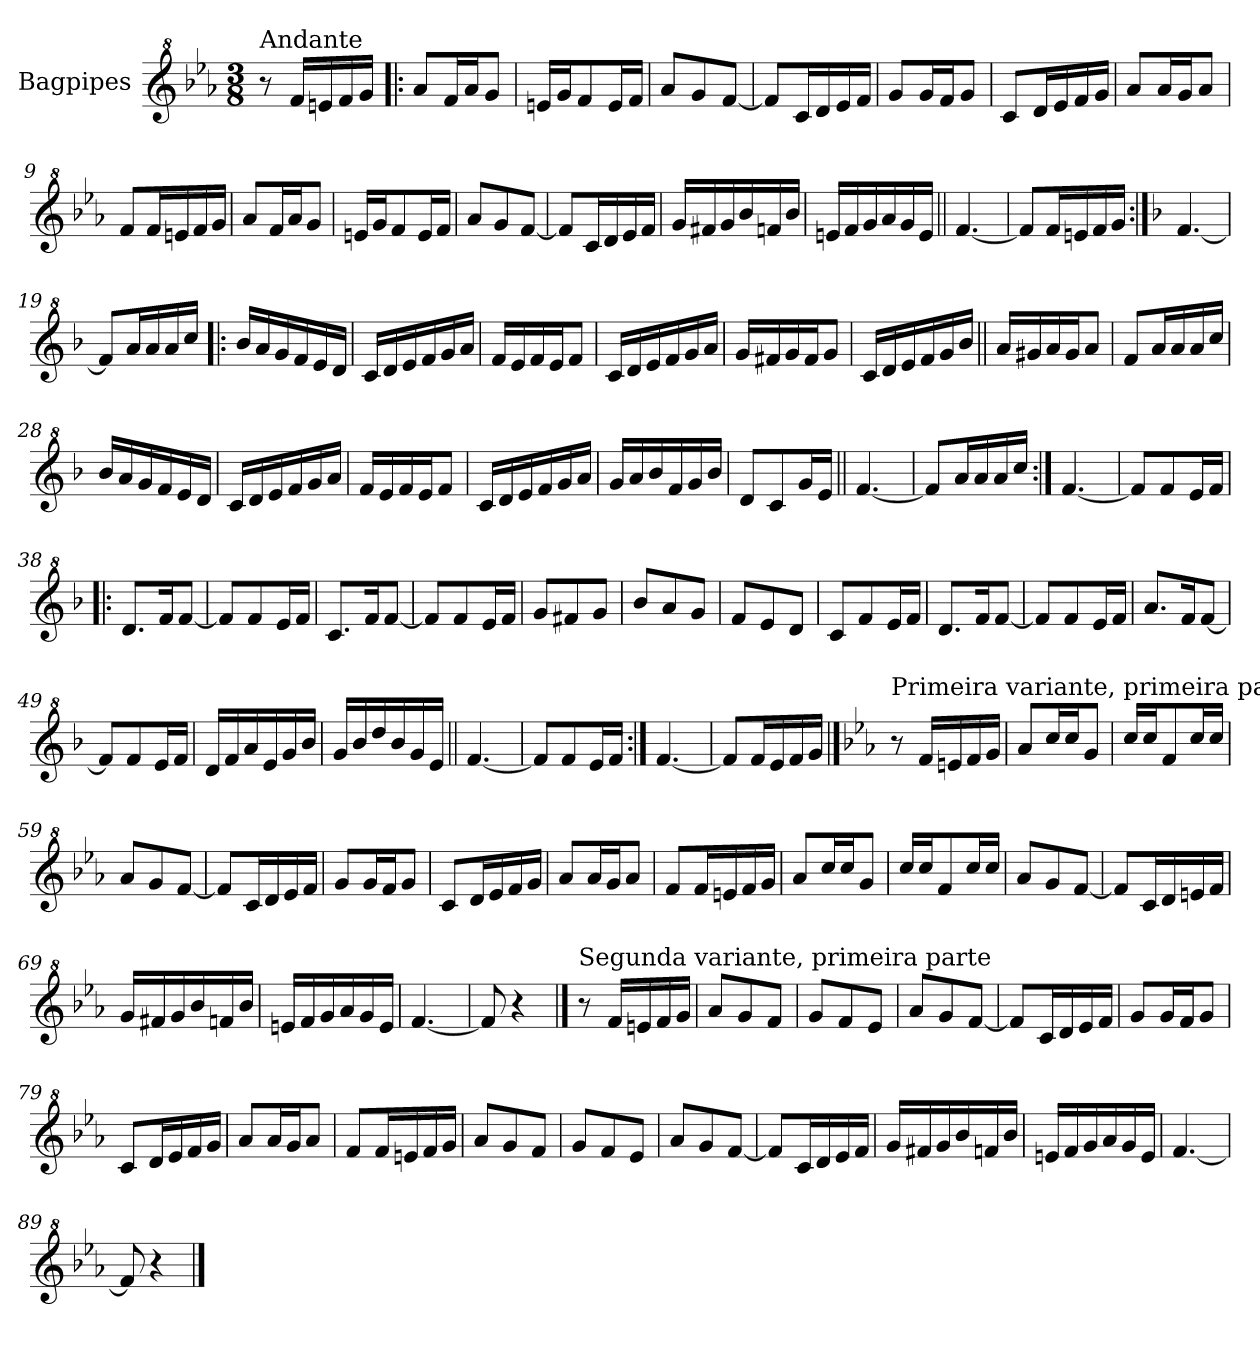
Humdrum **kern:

**kern
*part1
*staff1
*I"Bagpipes
*I'Bag
*clefG^2
*k[b-e-a-]
*E-:
*M3/8
=1
!LO:TX:a:t=Andante
8r
16ff/LL
16een/
16ff/
16gg/JJ
=2!|:
8aa-/L
16ff/L
16aa-/J
8gg/J
=3
16een/LL
16gg/J
8ff/
16ee/L
16ff/JJ
=4
8aa-/L
8gg/
[8ff/J
=5
8ff/L]
16cc/L
16dd/
16ee-/
16ff/JJ
=6
8gg/L
16gg/L
16ff/J
8gg/J
=7
8cc/L
16dd/L
16ee-/
16ff/
16gg/JJ
=8
8aa-/L
16aa-/L
16gg/J
8aa-/J
=9
8ff/L
16ff/L
16een/
16ff/
16gg/JJ
!!LO:LB:g=z
=10
8aa-/L
16ff/L
16aa-/J
8gg/J
=11
16een/LL
16gg/J
8ff/
16ee/L
16ff/JJ
=12
8aa-/L
8gg/
[8ff/J
=13
8ff/L]
16cc/L
16dd/
16ee-/
16ff/JJ
=14
16gg/LL
16ff#X/
16gg/
16bb-/
16ffn/
16bb-/JJ
=15
16een/LL
16ff/
16gg/
16aa-/
16gg/
16ee/JJ
=16||
[4.ff/
=17
8ff/L]
16ff/L
16een/
16ff/
16gg/JJ
=18:|!
*k[b-]
*F:
[4.ff/
!!LO:LB:g=z
=19
8ff/L]
16aa/L
16aa/
16aa/
16ccc/JJ
=20!|:
16bb-/LL
16aa/
16gg/
16ff/
16ee/
16dd/JJ
=21
16cc/LL
16dd/
16ee/
16ff/
16gg/
16aa/JJ
=22
16ff/LL
16ee/
16ff/
16ee/J
8ff/J
=23
16cc/LL
16dd/
16ee/
16ff/
16gg/
16aa/JJ
=24
16gg/LL
16ff#X/
16gg/
16ff#/J
8gg/J
=25
16cc/LL
16dd/
16ee/
16ff/
16gg/
16bb-/JJ
!!LO:LB:g=z
=26||
16aa/LL
16gg#X/
16aa/
16gg#/J
8aa/J
=27
8ff/L
16aa/L
16aa/
16aa/
16ccc/JJ
=28
16bb-/LL
16aa/
16gg/
16ff/
16ee/
16dd/JJ
=29
16cc/LL
16dd/
16ee/
16ff/
16gg/
16aa/JJ
=30
16ff/LL
16ee/
16ff/
16ee/J
8ff/J
=31
16cc/LL
16dd/
16ee/
16ff/
16gg/
16aa/JJ
=32
16gg/LL
16aa/
16bb-/
16ff/
16gg/
16bb-/JJ
=33
8dd/L
8cc/
16gg/L
16ee/JJ
!!LO:LB:g=z
=34||
[4.ff/
=35
8ff/L]
16aa/L
16aa/
16aa/
16ccc/JJ
=36:|!
[4.ff/
=37
8ff/L]
8ff/
16ee/L
16ff/JJ
=38!|:
8.dd/L
16ff/K
[8ff/J
=39
8ff/L]
8ff/
16ee/L
16ff/JJ
=40
8.cc/L
16ff/K
[8ff/J
=41
8ff/L]
8ff/
16ee/L
16ff/JJ
=42
8gg/L
8ff#X/
8gg/J
=43
8bb-/L
8aa/
8gg/J
=44
8ff/L
8ee/
8dd/J
!!LO:LB:g=z
=45
8cc/L
8ff/
16ee/L
16ff/JJ
=46
8.dd/L
16ff/K
[8ff/J
=47
8ff/L]
8ff/
16ee/L
16ff/JJ
=48
8.aa/L
16ff/K
[8ff/J
=49
8ff/L]
8ff/
16ee/L
16ff/JJ
=50
16dd/LL
16ff/
16aa/
16ee/
16gg/
16bb-/JJ
=51
16gg/LL
16bb-/
16ddd/
16bb-/
16gg/
16ee/JJ
=52||
[4.ff/
=53
8ff/L]
8ff/
16ee/L
16ff/JJ
=54:|!
[4.ff/
!!LO:LB:g=z
=55
8ff/L]
16ff/L
16ee/
16ff/
16gg/JJ
==56
*k[b-e-a-]
*E-:
!LO:TX:a:t=Primeira variante, primeira parte
8r
16ff/LL
16een/
16ff/
16gg/JJ
=57
8aa-/L
16ccc/L
16ccc/J
8gg/J
=58
16ccc/LL
16ccc/J
8ff/
16ccc/L
16ccc/JJ
=59
8aa-/L
8gg/
[8ff/J
=60
8ff/L]
16cc/L
16dd/
16ee-/
16ff/JJ
=61
8gg/L
16gg/L
16ff/J
8gg/J
=62
8cc/L
16dd/L
16ee-/
16ff/
16gg/JJ
=63
8aa-/L
16aa-/L
16gg/J
8aa-/J
!!LO:LB:g=z
=64
8ff/L
16ff/L
16een/
16ff/
16gg/JJ
=65
8aa-/L
16ccc/L
16ccc/J
8gg/J
=66
16ccc/LL
16ccc/J
8ff/
16ccc/L
16ccc/JJ
=67
8aa-/L
8gg/
[8ff/J
=68
8ff/L]
16cc/L
16dd/
16een/
16ff/JJ
=69
16gg/LL
16ff#X/
16gg/
16bb-/
16ffn/
16bb-/JJ
=70
16een/LL
16ff/
16gg/
16aa-/
16gg/
16ee/JJ
=71
[4.ff/
=72
8ff/]
4r
!!LO:LB:g=z
==73
!LO:TX:a:t=Segunda variante, primeira parte
8r
16ff/LL
16een/
16ff/
16gg/JJ
=74
8aa-/L
8gg/
8ff/J
=75
8gg/L
8ff/
8ee-/J
=76
8aa-/L
8gg/
[8ff/J
=77
8ff/L]
16cc/L
16dd/
16ee-/
16ff/JJ
=78
8gg/L
16gg/L
16ff/J
8gg/J
=79
8cc/L
16dd/L
16ee-/
16ff/
16gg/JJ
=80
8aa-/L
16aa-/L
16gg/J
8aa-/J
=81
8ff/L
16ff/L
16een/
16ff/
16gg/JJ
=82
8aa-/L
8gg/
8ff/J
!!LO:LB:g=z
=83
8gg/L
8ff/
8ee-/J
=84
8aa-/L
8gg/
[8ff/J
=85
8ff/L]
16cc/L
16dd/
16ee-/
16ff/JJ
=86
16gg/LL
16ff#X/
16gg/
16bb-/
16ffn/
16bb-/JJ
=87
16een/LL
16ff/
16gg/
16aa-/
16gg/
16ee/JJ
=88
[4.ff/
=89
8ff/]
4r
==
*-
